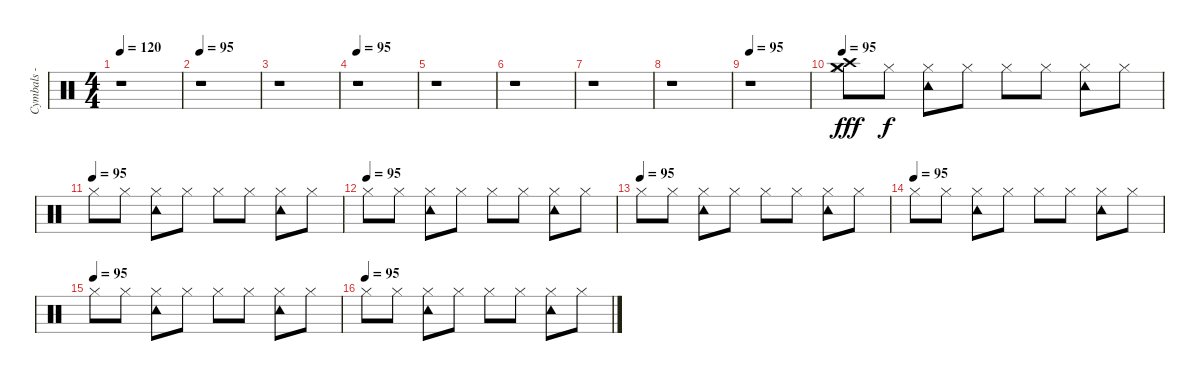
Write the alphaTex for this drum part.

\track ("Cymbals - Nick Manson" "Cymbals - ") {instrument percussion}
\staff {score}
\articulation defaults
\ts (4 4)
\tempo 120
\tempo 95
\tempo 120
\clef neutral
\ks c
r.1{dy fff} |
\tempo 95
r.1 |
r.1 |
\tempo 95
r.1 |
r.1 |
r.1 |
r.1 |
r.1 |
\tempo 95
r.1 |
\tempo 95
("Crash medium (hit)" "Crash high (hit)" "Hi-Hat (closed)").8 "Hi-Hat (closed)".8{dy f} ("Tambourine (hit)" "Hi-Hat (closed)").8 "Hi-Hat (closed)".8 "Hi-Hat (closed)".8 "Hi-Hat (closed)".8 ("Tambourine (hit)" "Hi-Hat (closed)").8 "Hi-Hat (closed)".8 |
\tempo (95)
"Hi-Hat (closed)".8 "Hi-Hat (closed)".8 ("Tambourine (hit)" "Hi-Hat (closed)").8 "Hi-Hat (closed)".8 "Hi-Hat (closed)".8 "Hi-Hat (closed)".8 ("Tambourine (hit)" "Hi-Hat (closed)").8 "Hi-Hat (closed)".8 |
\tempo (95)
"Hi-Hat (closed)".8 "Hi-Hat (closed)".8 ("Tambourine (hit)" "Hi-Hat (closed)").8 "Hi-Hat (closed)".8 "Hi-Hat (closed)".8 "Hi-Hat (closed)".8 ("Tambourine (hit)" "Hi-Hat (closed)").8 "Hi-Hat (closed)".8 |
\tempo (95)
"Hi-Hat (closed)".8 "Hi-Hat (closed)".8 ("Tambourine (hit)" "Hi-Hat (closed)").8 "Hi-Hat (closed)".8 "Hi-Hat (closed)".8 "Hi-Hat (closed)".8 ("Tambourine (hit)" "Hi-Hat (closed)").8 "Hi-Hat (closed)".8 |
\tempo (95)
"Hi-Hat (closed)".8 "Hi-Hat (closed)".8 ("Tambourine (hit)" "Hi-Hat (closed)").8 "Hi-Hat (closed)".8 "Hi-Hat (closed)".8 "Hi-Hat (closed)".8 ("Tambourine (hit)" "Hi-Hat (closed)").8 "Hi-Hat (closed)".8 |
\tempo (95)
"Hi-Hat (closed)".8 "Hi-Hat (closed)".8 ("Tambourine (hit)" "Hi-Hat (closed)").8 "Hi-Hat (closed)".8 "Hi-Hat (closed)".8 "Hi-Hat (closed)".8 ("Tambourine (hit)" "Hi-Hat (closed)").8 "Hi-Hat (closed)".8 |
\tempo (95)
"Hi-Hat (closed)".8 "Hi-Hat (closed)".8 ("Tambourine (hit)" "Hi-Hat (closed)").8 "Hi-Hat (closed)".8 "Hi-Hat (closed)".8 "Hi-Hat (closed)".8 ("Tambourine (hit)" "Hi-Hat (closed)").8 "Hi-Hat (closed)".8
